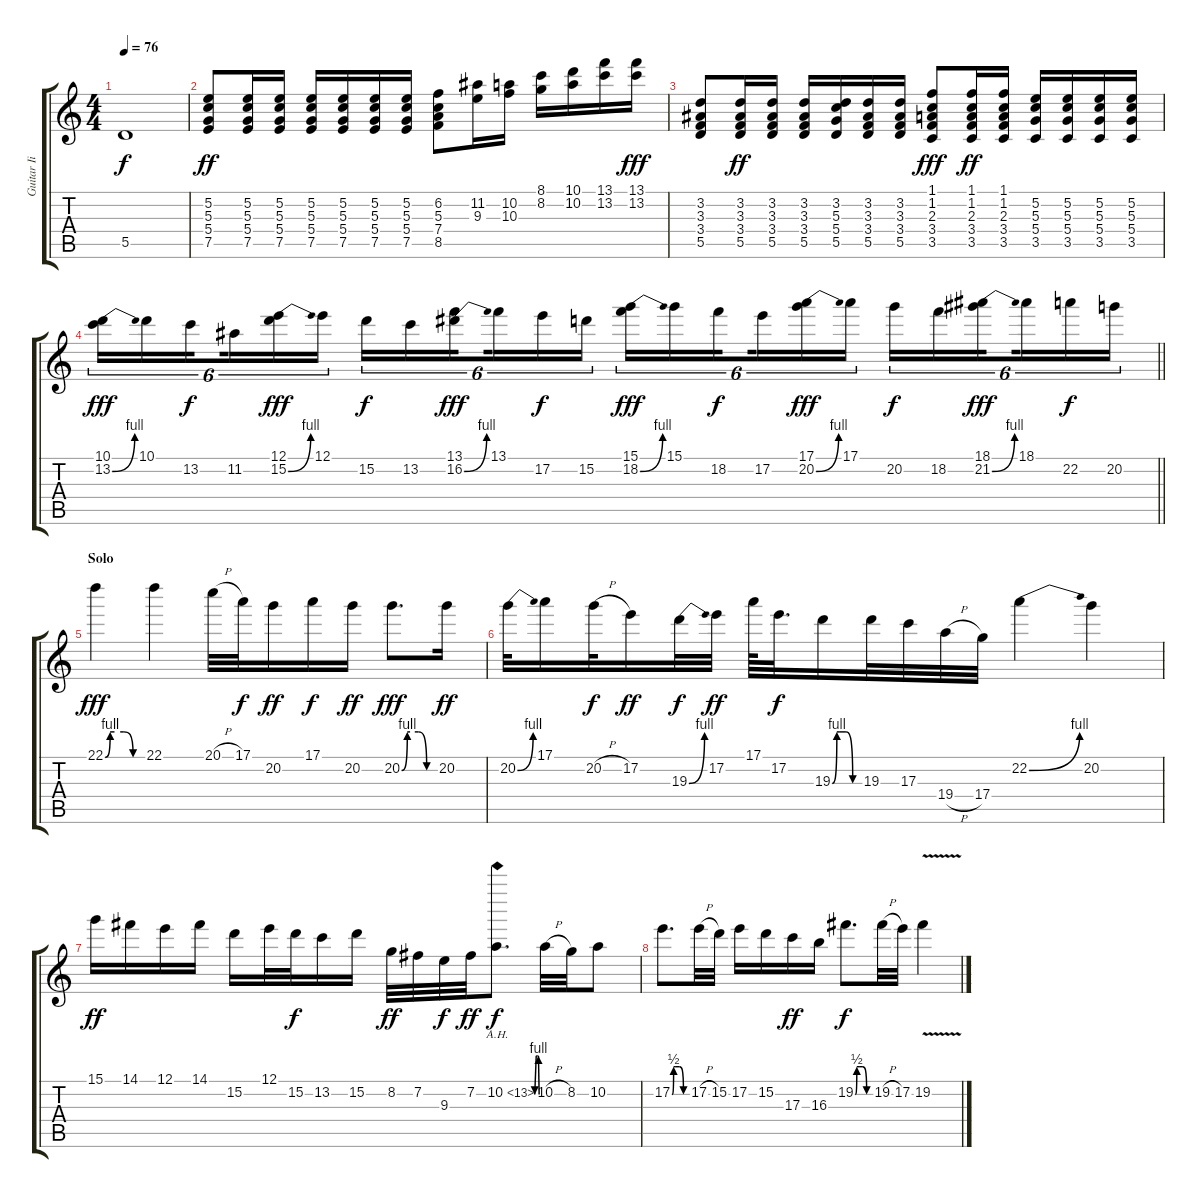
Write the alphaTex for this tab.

\track ("Guitar Ii" "Guitar Ii") {instrument distortionguitar}
\staff {score tabs}
\tuning (E4 B3 G3 D3 A2 E2) {hide}
\ts (4 4)
\tempo 76
\clef g2
\ks c
5.5.1{dy f} |
(5.2 5.3 5.4 7.5).8{dy ff} (5.2 5.3 5.4 7.5).16 (5.2 5.3 5.4 7.5).16 (5.2 5.3 5.4 7.5).16 (5.2 5.3 5.4 7.5).16 (5.2 5.3 5.4 7.5).16 (5.2 5.3 5.4 7.5).16 (6.2 5.3 7.4 8.5).8 (11.2 9.3).16 (10.2 10.3).16 (8.1 8.2).16 (10.1 10.2).16 (13.1 13.2).16 (13.1 13.2).16{dy fff} |
(3.2 3.3 3.4 5.5).8 (3.2 3.3 3.4 5.5).16{dy ff} (3.2 3.3 3.4 5.5).16 (3.2 3.3 3.4 5.5).16 (3.2 5.3 5.4 5.5).16 (3.2 3.3 3.4 5.5).16 (3.2 3.3 3.4 5.5).16 (1.1 1.2 2.3 3.4 3.5).8{dy fff} (1.1 1.2 2.3 3.4 3.5).16{dy ff} (1.1 1.2 2.3 3.4 3.5).16 (5.2 5.3 5.4 3.5).16 (5.2 5.3 5.4 3.5).16 (5.2 5.3 5.4 3.5).16 (5.2 5.3 5.4 3.5).16 |
\barLineRight lightlight
(10.1 13.2{be (bend 0 0 60 4)}).16{tu (6 4) dy fff} 10.1.16{tu (6 4)} 13.2.16{tu (6 4) dy f beam splitsecondary} 11.2.16{tu (6 4)} (12.1 15.2{be (bend 0 0 60 4)}).16{tu (6 4) dy fff} 12.1.16{tu (6 4)} 15.2.16{tu (6 4) dy f} 13.2.16{tu (6 4)} (13.1 16.2{be (bend 0 0 60 4)}).16{tu (6 4) dy fff beam splitsecondary} 13.1.16{tu (6 4)} 17.2.16{tu (6 4) dy f} 15.2.16{tu (6 4)} (15.1 18.2{be (bend 0 0 60 4)}).16{tu (6 4) dy fff} 15.1.16{tu (6 4)} 18.2.16{tu (6 4) dy f beam splitsecondary} 17.2.16{tu (6 4)} (17.1 20.2{be (bend 0 0 60 4)}).16{tu (6 4) dy fff} 17.1.16{tu (6 4)} 20.2.16{tu (6 4) dy f} 18.2.16{tu (6 4)} (18.1 21.2{be (bend 0 0 60 4)}).16{tu (6 4) dy fff beam splitsecondary} 18.1.16{tu (6 4)} 22.2.16{tu (6 4) dy f} 20.2.16{tu (6 4)} |
\section ("" "Solo")
22.1{be (custom 0 0 8 4 15 4 30 4 45 0 60 0)}.4{dy fff} 22.1.4 20.1{h}.32 17.1.32{dy f} 20.2.16{dy ff} 17.1.16{dy f} 20.2.16{dy ff} 20.2{be (custom 0 0 10 4 15 4 30 4 45 0 60 0)}.8{d dy fff} 20.2.16{dy ff} |
20.2{be (bend 0 0 60 4)}.32 17.1.16 20.2{h}.32{dy f} 17.2.16{dy ff} 19.3{be (bend 0 0 60 4)}.32{dy f} 17.2.32{dy ff} 17.1.64 17.2.32{d dy f} 19.3{be (custom 0 0 10 4 15 4 30 4 45 0 60 0)}.16 19.3.32 17.3.32 19.4{h}.32 17.4.32 22.2{be (bend 0 0 60 4)}.4 20.2.4 |
15.1.16{dy ff} 14.1.16 12.1.16 14.1.16 15.2.16 12.1.32 15.2.32{dy f} 13.2.16 15.2.16 8.2.32{dy ff} 7.2.32 9.3.32{dy f} 7.2.32{dy ff} 10.2{be (custom 0 0 7 4 15 4 30 4 45 0 60 0) ah 3}.8{d dy f} 10.2{h}.32 8.2.32 10.2.8 |
17.2{be (custom 0 0 6 2 15 2 30 2 45 0 60 0)}.8{d} 17.2{h}.32 15.2.32 17.2.16 15.2.16 17.3.16{dy ff} 16.3.16 19.2{be (custom 0 0 6 2 15 2 30 2 45 0 60 0)}.8{d dy f} 19.2{h}.32 17.2.32 19.2{v}.4
